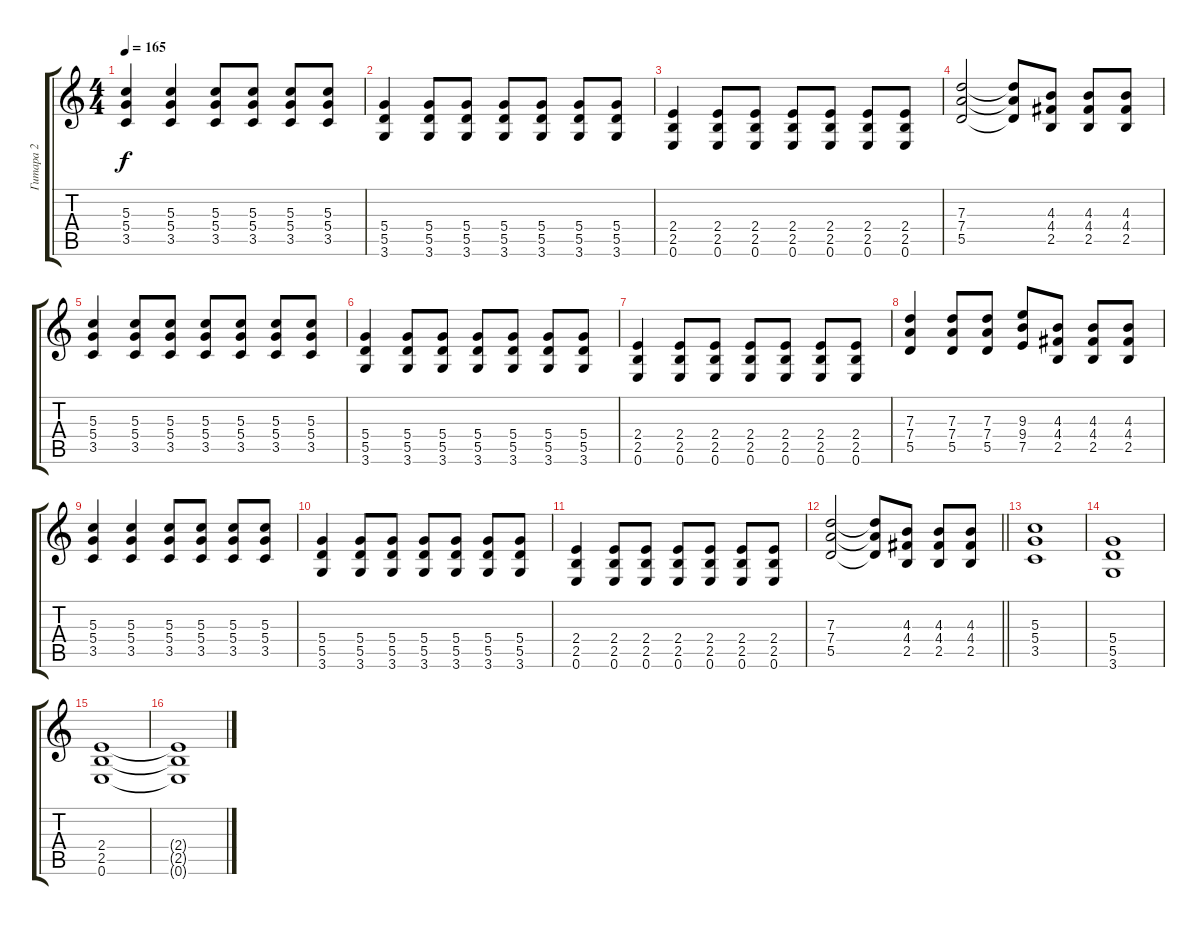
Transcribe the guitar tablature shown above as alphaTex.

\track ("Гитара 2" "Гитара 2") {instrument overdrivenguitar}
\staff {score tabs}
\tuning (E4 B3 G3 D3 A2 E2) {hide}
\ts (4 4)
\tempo 165
\clef g2
\ks c
(5.3 5.4 3.5).4{dy f} (5.3 5.4 3.5).4 (5.3 5.4 3.5).8 (5.3 5.4 3.5).8 (5.3 5.4 3.5).8 (5.3 5.4 3.5).8 |
(5.4 5.5 3.6).4 (5.4 5.5 3.6).8 (5.4 5.5 3.6).8 (5.4 5.5 3.6).8 (5.4 5.5 3.6).8 (5.4 5.5 3.6).8 (5.4 5.5 3.6).8 |
(2.4 2.5 0.6).4 (2.4 2.5 0.6).8 (2.4 2.5 0.6).8 (2.4 2.5 0.6).8 (2.4 2.5 0.6).8 (2.4 2.5 0.6).8 (2.4 2.5 0.6).8 |
(7.3 7.4 5.5).2 (7.3{t} 7.4{t} 5.5{t}).8 (4.3 4.4 2.5).8 (4.3 4.4 2.5).8 (4.3 4.4 2.5).8 |
(5.3 5.4 3.5).4 (5.3 5.4 3.5).8 (5.3 5.4 3.5).8 (5.3 5.4 3.5).8 (5.3 5.4 3.5).8 (5.3 5.4 3.5).8 (5.3 5.4 3.5).8 |
(5.4 5.5 3.6).4 (5.4 5.5 3.6).8 (5.4 5.5 3.6).8 (5.4 5.5 3.6).8 (5.4 5.5 3.6).8 (5.4 5.5 3.6).8 (5.4 5.5 3.6).8 |
(2.4 2.5 0.6).4 (2.4 2.5 0.6).8 (2.4 2.5 0.6).8 (2.4 2.5 0.6).8 (2.4 2.5 0.6).8 (2.4 2.5 0.6).8 (2.4 2.5 0.6).8 |
(7.3 7.4 5.5).4 (7.3 7.4 5.5).8 (7.3 7.4 5.5).8 (9.3 9.4 7.5).8 (4.3 4.4 2.5).8 (4.3 4.4 2.5).8 (4.3 4.4 2.5).8 |
(5.3 5.4 3.5).4 (5.3 5.4 3.5).4 (5.3 5.4 3.5).8 (5.3 5.4 3.5).8 (5.3 5.4 3.5).8 (5.3 5.4 3.5).8 |
(5.4 5.5 3.6).4 (5.4 5.5 3.6).8 (5.4 5.5 3.6).8 (5.4 5.5 3.6).8 (5.4 5.5 3.6).8 (5.4 5.5 3.6).8 (5.4 5.5 3.6).8 |
(2.4 2.5 0.6).4 (2.4 2.5 0.6).8 (2.4 2.5 0.6).8 (2.4 2.5 0.6).8 (2.4 2.5 0.6).8 (2.4 2.5 0.6).8 (2.4 2.5 0.6).8 |
\barLineRight lightlight
(7.3 7.4 5.5).2 (7.3{t} 7.4{t} 5.5{t}).8 (4.3 4.4 2.5).8 (4.3 4.4 2.5).8 (4.3 4.4 2.5).8 |
(5.3 5.4 3.5).1 |
(5.4 5.5 3.6).1 |
(2.4 2.5 0.6).1 |
(2.4{t} 2.5{t} 0.6{t}).1
